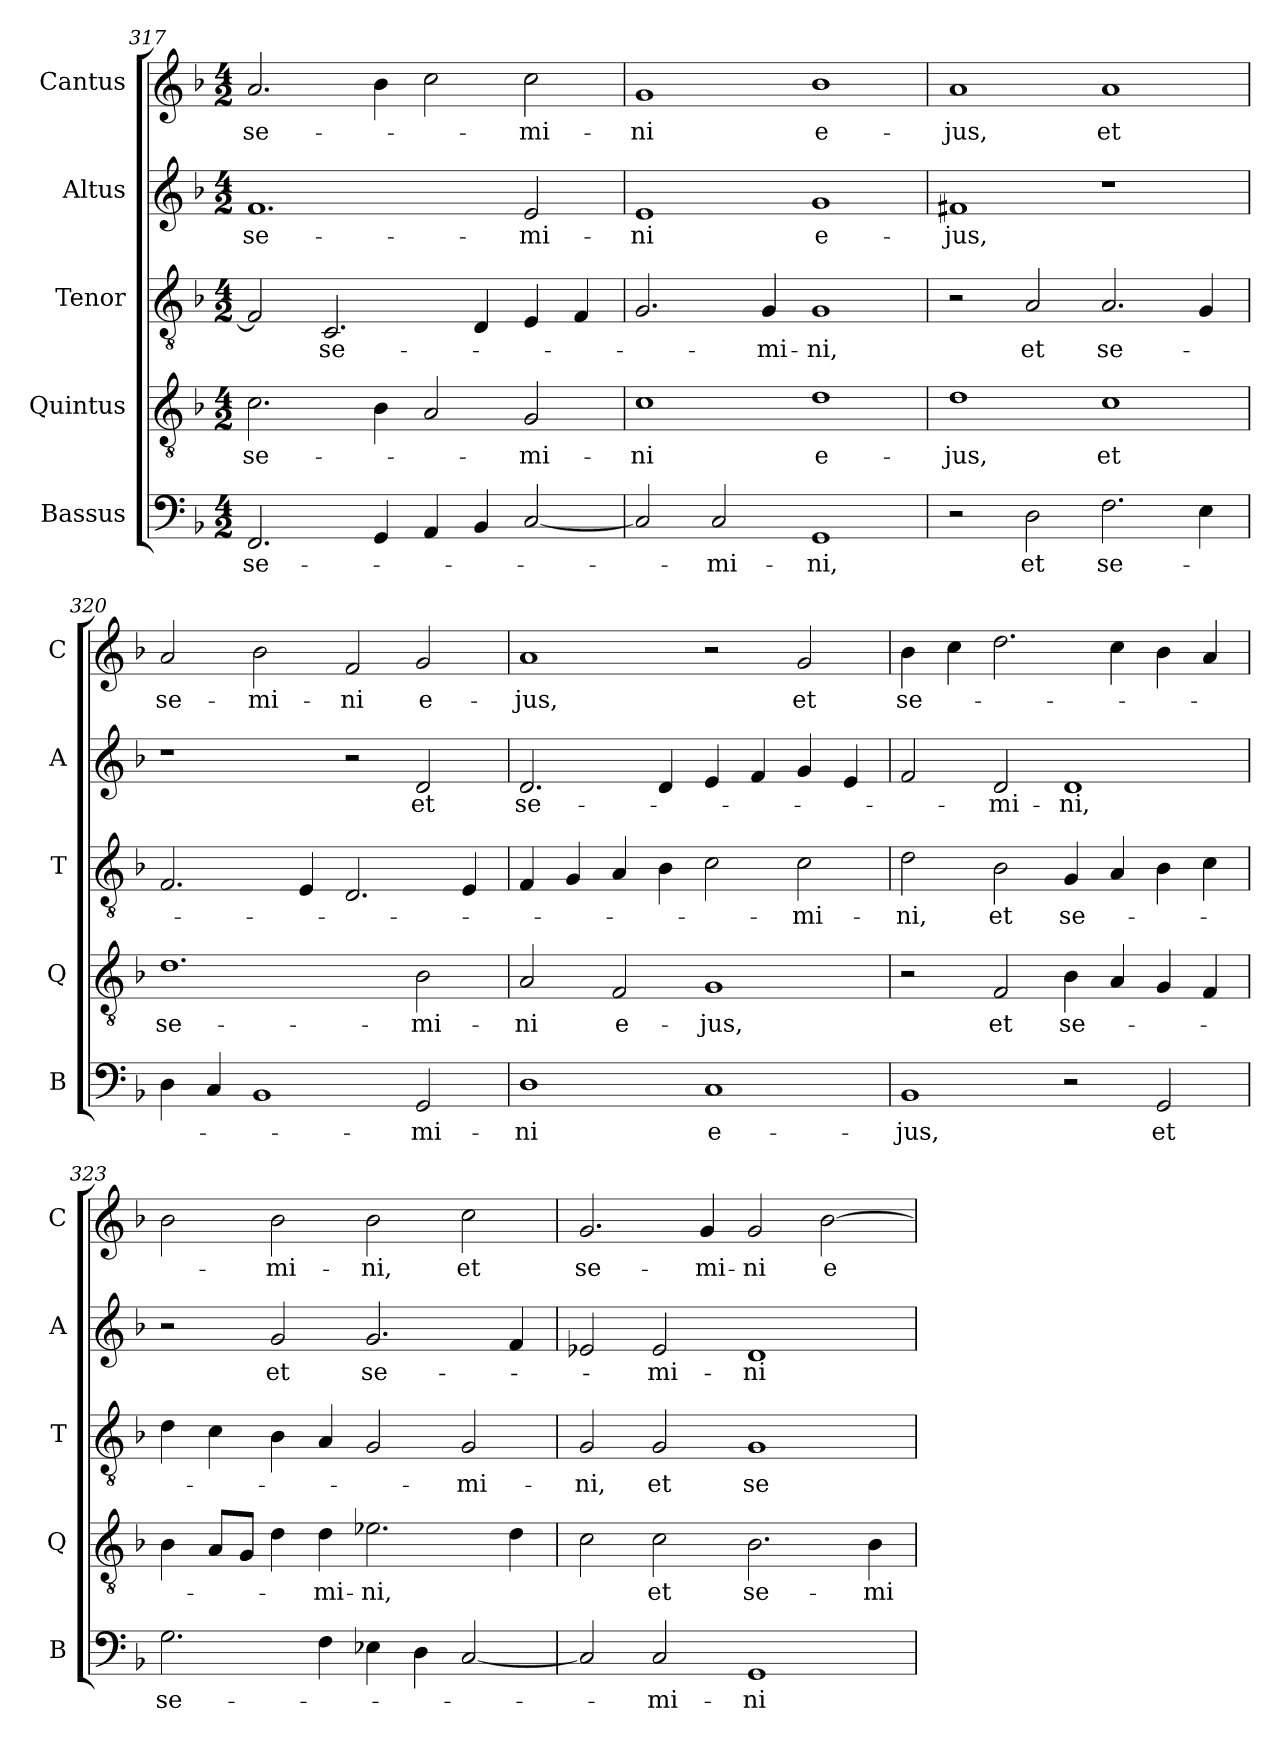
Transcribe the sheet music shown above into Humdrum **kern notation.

**kern	**text	**kern	**text	**kern	**text	**kern	**text	**kern	**text
*part5	*part5	*part4	*part4	*part3	*part3	*part2	*part2	*part1	*part1
*staff5	*staff5	*staff4	*staff4	*staff3	*staff3	*staff2	*staff2	*staff1	*staff1
*I"Bassus	*	*I"Quintus	*	*I"Tenor	*	*I"Altus	*	*I"Cantus	*
*I'B	*	*I'Q	*	*I'T	*	*I'A	*	*I'C	*
*clefF4	*	*clefGv2	*	*clefGv2	*	*clefG2	*	*clefG2	*
*k[b-]	*	*k[b-]	*	*k[b-]	*	*k[b-]	*	*k[b-]	*
*F:	*	*F:	*	*F:	*	*F:	*	*F:	*
*M4/2	*	*M4/2	*	*M4/2	*	*M4/2	*	*M4/2	*
=317	=317	=317	=317	=317	=317	=317	=317	=317	=317
!	!LO:LY:b	!	!	!	!	!	!	!	!
!	!	!	!LO:LY:b	!	!	!	!	!	!
!	!	!	!	!	!	!	!LO:LY:b	!	!
!	!	!	!	!	!	!	!	!	!LO:LY:b
2.FF/	se-	2.c\	se-	2F/]	.	1.f	se-	2.a/	se-
!	!	!	!	!	!LO:LY:b	!	!	!	!
.	.	.	.	2.C/	se-	.	.	.	.
4GG/	.	4B-\	.	.	.	.	.	4b-\	.
4AA/	.	2A/	.	.	.	.	.	2cc\	.
4BB-/	.	.	.	4D/	.	.	.	.	.
!	!	!	!LO:LY:b	!	!	!	!	!	!
!	!	!	!	!	!	!	!LO:LY:b	!	!
!	!	!	!	!	!	!	!	!	!LO:LY:b
[2C/	.	2G/	-mi-	4E/	.	2e/	-mi-	2cc\	-mi-
.	.	.	.	4F/	.	.	.	.	.
=318	=318	=318	=318	=318	=318	=318	=318	=318	=318
!	!	!	!LO:LY:b	!	!	!	!	!	!
!	!	!	!	!	!	!	!LO:LY:b	!	!
!	!	!	!	!	!	!	!	!	!LO:LY:b
2C/]	.	1c	-ni	2.G/	.	1e	-ni	1g	-ni
!	!LO:LY:b	!	!	!	!	!	!	!	!
2C/	-mi-	.	.	.	.	.	.	.	.
!	!	!	!	!	!LO:LY:b	!	!	!	!
.	.	.	.	4G/	-mi-	.	.	.	.
!	!LO:LY:b	!	!	!	!	!	!	!	!
!	!	!	!LO:LY:b	!	!	!	!	!	!
!	!	!	!	!	!LO:LY:b	!	!	!	!
!	!	!	!	!	!	!	!LO:LY:b	!	!
!	!	!	!	!	!	!	!	!	!LO:LY:b
1GG	-ni,	1d	e-	1G	-ni,	1g	e-	1b-	e-
=319	=319	=319	=319	=319	=319	=319	=319	=319	=319
!	!	!	!LO:LY:b	!	!	!	!	!	!
!	!	!	!	!	!	!	!LO:LY:b	!	!
!	!	!	!	!	!	!	!	!	!LO:LY:b
2r	.	1d	-jus,	2r	.	1f#X	-jus,	1a	-jus,
!	!LO:LY:b	!	!	!	!	!	!	!	!
!	!	!	!	!	!LO:LY:b	!	!	!	!
2D\	et	.	.	2A/	et	.	.	.	.
!	!LO:LY:b	!	!	!	!	!	!	!	!
!	!	!	!LO:LY:b	!	!	!	!	!	!
!	!	!	!	!	!LO:LY:b	!	!	!	!
!	!	!	!	!	!	!	!	!	!LO:LY:b
2.F\	se-	1c	et	2.A/	se-	1r	.	1a	et
4E\	.	.	.	4G/	.	.	.	.	.
=320	=320	=320	=320	=320	=320	=320	=320	=320	=320
!	!	!	!LO:LY:b	!	!	!	!	!	!
!	!	!	!	!	!	!	!	!	!LO:LY:b
4D\	.	1.d	se-	2.F/	.	1r	.	2a/	se-
4C/	.	.	.	.	.	.	.	.	.
!	!	!	!	!	!	!	!	!	!LO:LY:b
1BB-	.	.	.	.	.	.	.	2b-\	-mi-
.	.	.	.	4E/	.	.	.	.	.
!	!	!	!	!	!	!	!	!	!LO:LY:b
.	.	.	.	2.D/	.	2r	.	2f/	-ni
!	!LO:LY:b	!	!	!	!	!	!	!	!
!	!	!	!LO:LY:b	!	!	!	!	!	!
!	!	!	!	!	!	!	!LO:LY:b	!	!
!	!	!	!	!	!	!	!	!	!LO:LY:b
2GG/	-mi-	2B-\	-mi-	.	.	2d/	et	2g/	e-
.	.	.	.	4E/	.	.	.	.	.
!!LO:PB:g=z
=321	=321	=321	=321	=321	=321	=321	=321	=321	=321
!	!LO:LY:b	!	!	!	!	!	!	!	!
!	!	!	!LO:LY:b	!	!	!	!	!	!
!	!	!	!	!	!	!	!LO:LY:b	!	!
!	!	!	!	!	!	!	!	!	!LO:LY:b
1D	-ni	2A/	-ni	4F/	.	2.d/	se-	1a	-jus,
.	.	.	.	4G/	.	.	.	.	.
!	!	!	!LO:LY:b	!	!	!	!	!	!
.	.	2F/	e-	4A/	.	.	.	.	.
.	.	.	.	4B-\	.	4d/	.	.	.
!	!LO:LY:b	!	!	!	!	!	!	!	!
!	!	!	!LO:LY:b	!	!	!	!	!	!
1C	e-	1G	-jus,	2c\	.	4e/	.	2r	.
.	.	.	.	.	.	4f/	.	.	.
!	!	!	!	!	!LO:LY:b	!	!	!	!
!	!	!	!	!	!	!	!	!	!LO:LY:b
.	.	.	.	2c\	-mi-	4g/	.	2g/	et
.	.	.	.	.	.	4e/	.	.	.
=322	=322	=322	=322	=322	=322	=322	=322	=322	=322
!	!LO:LY:b	!	!	!	!	!	!	!	!
!	!	!	!	!	!LO:LY:b	!	!	!	!
!	!	!	!	!	!	!	!	!	!LO:LY:b
1BB-	-jus,	2r	.	2d\	-ni,	2f/	.	4b-\	se-
.	.	.	.	.	.	.	.	4cc\	.
!	!	!	!LO:LY:b	!	!	!	!	!	!
!	!	!	!	!	!LO:LY:b	!	!	!	!
!	!	!	!	!	!	!	!LO:LY:b	!	!
.	.	2F/	et	2B-\	et	2d/	-mi-	2.dd\	.
!	!	!	!LO:LY:b	!	!	!	!	!	!
!	!	!	!	!	!LO:LY:b	!	!	!	!
!	!	!	!	!	!	!	!LO:LY:b	!	!
2r	.	4B-\	se-	4G/	se-	1d	-ni,	.	.
.	.	4A/	.	4A/	.	.	.	4cc\	.
!	!LO:LY:b	!	!	!	!	!	!	!	!
2GG/	et	4G/	.	4B-\	.	.	.	4b-\	.
.	.	4F/	.	4c\	.	.	.	4a/	.
=323	=323	=323	=323	=323	=323	=323	=323	=323	=323
!	!LO:LY:b	!	!	!	!	!	!	!	!
2.G\	se-	4B-\	.	4d\	.	2r	.	2b-\	.
.	.	8A/L	.	4c\	.	.	.	.	.
.	.	8G/J	.	.	.	.	.	.	.
!	!	!	!	!	!	!	!LO:LY:b	!	!
!	!	!	!	!	!	!	!	!	!LO:LY:b
.	.	4d\	.	4B-\	.	2g/	et	2b-\	-mi-
!	!	!	!LO:LY:b	!	!	!	!	!	!
4F\	.	4d\	-mi-	4A/	.	.	.	.	.
!	!	!	!LO:LY:b	!	!	!	!	!	!
!	!	!	!	!	!	!	!LO:LY:b	!	!
!	!	!	!	!	!	!	!	!	!LO:LY:b
4E-X\	.	2.e-X\	-ni,	2G/	.	2.g/	se-	2b-\	-ni,
4D\	.	.	.	.	.	.	.	.	.
!	!	!	!	!	!LO:LY:b	!	!	!	!
!	!	!	!	!	!	!	!	!	!LO:LY:b
[2C/	.	.	.	2G/	-mi-	.	.	2cc\	et
.	.	4d\	.	.	.	4f/	.	.	.
=324	=324	=324	=324	=324	=324	=324	=324	=324	=324
!	!	!	!	!	!LO:LY:b	!	!	!	!
!	!	!	!	!	!	!	!	!	!LO:LY:b
2C/]	.	2c\	.	2G/	-ni,	2e-X/	.	2.g/	se-
!	!LO:LY:b	!	!	!	!	!	!	!	!
!	!	!	!LO:LY:b	!	!	!	!	!	!
!	!	!	!	!	!LO:LY:b	!	!	!	!
!	!	!	!	!	!	!	!LO:LY:b	!	!
2C/	-mi-	2c\	et	2G/	et	2e-/	-mi-	.	.
!	!	!	!	!	!	!	!	!	!LO:LY:b
.	.	.	.	.	.	.	.	4g/	-mi-
!	!LO:LY:b	!	!	!	!	!	!	!	!
!	!	!	!LO:LY:b	!	!	!	!	!	!
!	!	!	!	!	!LO:LY:b	!	!	!	!
!	!	!	!	!	!	!	!LO:LY:b	!	!
!	!	!	!	!	!	!	!	!	!LO:LY:b
1GG	-ni	2.B-\	se-	1G	se-	1d	-ni	2g/	-ni
!	!	!	!	!	!	!	!	!	!LO:LY:b
.	.	.	.	.	.	.	.	[2b-\	e-
!	!	!	!LO:LY:b	!	!	!	!	!	!
.	.	4B-\	-mi-	.	.	.	.	.	.
=	=	=	=	=	=	=	=	=	=
*-	*-	*-	*-	*-	*-	*-	*-	*-	*-
